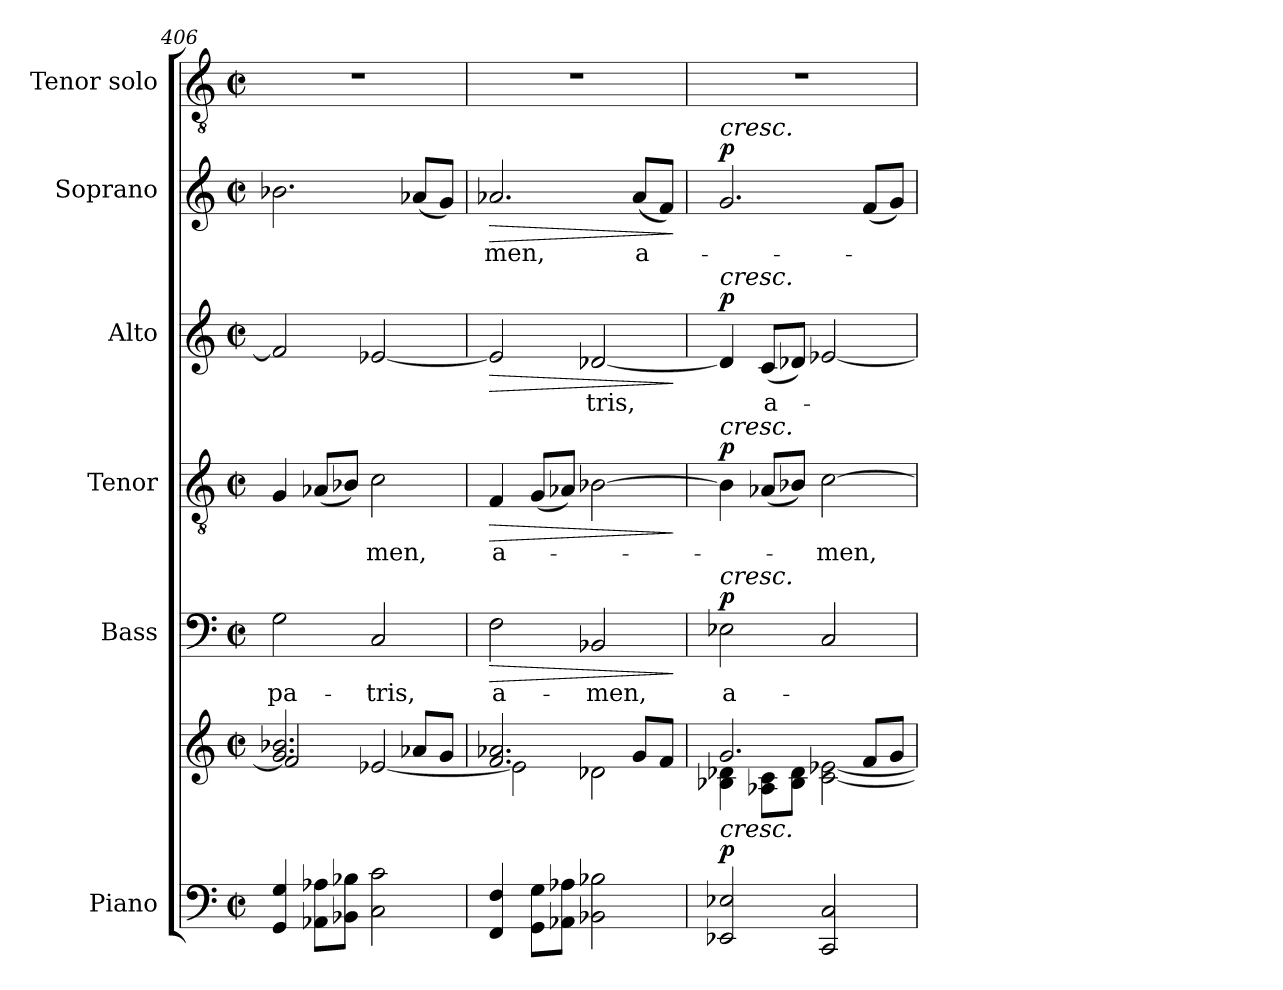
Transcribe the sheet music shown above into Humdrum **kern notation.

**kern	**kern	**dynam	**kern	**text	**dynam	**kern	**text	**dynam	**kern	**text	**dynam	**kern	**text	**dynam	**kern
*part6	*part6	*part6	*part5	*part5	*part5	*part4	*part4	*part4	*part3	*part3	*part3	*part2	*part2	*part2	*part1
*staff7	*staff6	*staff6/7	*staff5	*staff5	*staff5	*staff4	*staff4	*staff4	*staff3	*staff3	*staff3	*staff2	*staff2	*staff2	*staff1
*I"Piano	*	*	*I"Bass	*	*	*I"Tenor	*	*	*I"Alto	*	*	*I"Soprano	*	*	*I"Tenor solo
*I'Pno.	*	*	*I'B.	*	*	*I'T.	*	*	*I'A.	*	*	*I'S.	*	*	*I'T.s
*clefF4	*clefG2	*	*clefF4	*	*	*clefGv2	*	*	*clefG2	*	*	*clefG2	*	*	*clefGv2
*k[]	*k[]	*	*k[]	*	*	*k[]	*	*	*k[]	*	*	*k[]	*	*	*k[]
*M2/2	*M2/2	*	*M2/2	*	*	*M2/2	*	*	*M2/2	*	*	*M2/2	*	*	*M2/2
*met(c|)	*met(c|)	*	*met(c|)	*	*	*met(c|)	*	*	*met(c|)	*	*	*met(c|)	*	*	*met(c|)
=406	=406	=406	=406	=406	=406	=406	=406	=406	=406	=406	=406	=406	=406	=406	=406
*	*^	*	*	*	*	*	*	*	*	*	*	*	*	*	*
!	!	!	!	!	!LO:LY:b	!	!	!	!	!	!	!	!	!	!	!
4GG/ 4G/	2.g/ 2.b-X/	2f/]	.	2G\	pa-	.	4G/	.	.	2f/]	.	.	2.b-X\	.	.	1r
8AA-X\ 8A-X\L	.	.	.	.	.	.	(<8A-X/L	.	.	.	.	.	.	.	.	.
8BB-X\ 8B-X\J	.	.	.	.	.	.	8B-X/J)	.	.	.	.	.	.	.	.	.
!	!	!	!	!	!LO:LY:b	!	!	!LO:LY:b	!	!	!	!	!	!	!	!
2C\ 2c\	.	[2e-X/	.	2C/	-tris,	.	2c\	-men,	.	[2e-X/	.	.	.	.	.	.
.	8a-X/L	.	.	.	.	.	.	.	.	.	.	.	(<8a-X/L	.	.	.
.	8g/J	.	.	.	.	.	.	.	.	.	.	.	8g/J)	.	.	.
=407	=407	=407	=407	=407	=407	=407	=407	=407	=407	=407	=407	=407	=407	=407	=407	=407
!	!	!	!	!	!LO:LY:b	!LO:HP:b	!	!LO:LY:b	!LO:HP:b	!	!	!LO:HP:b	!	!LO:LY:b	!LO:HP:b	!
4FF/ 4F/	2.f/ 2.a-X/	2e-\]	.	2F\	a-	>	4F/	a-	>	2e-/]	.	>	2.a-X/	-men,	>	1r
8GG\ 8G\L	.	.	.	.	.	.	(<8G/L	.	.	.	.	.	.	.	.	.
8AA-X\ 8A-X\J	.	.	.	.	.	.	8A-X/J)	.	.	.	.	.	.	.	.	.
!	!	!	!	!	!LO:LY:b	!	!	!	!	!	!LO:LY:b	!	!	!	!	!
2BB-X\ 2B-X\	.	2d-X\	.	2BB-X/	-men,	.	[2B-X\	.	.	[2d-X/	-tris,	.	.	.	.	.
!	!	!	!	!	!	!	!	!	!	!	!	!	!	!LO:LY:b	!	!
.	8g/L	.	.	.	.	.	.	.	.	.	.	.	(<8a-/L	a-	.	.
.	8f/J	.	.	.	.	.	.	.	.	.	.	.	8f/J)	.	.	.
*	*v	*v	*	*	*	*	*	*	*	*	*	*	*	*	*	*
.	.	.	.	.	]	.	.	]	.	.	]	.	.	]	.
=408	=408	=408	=408	=408	=408	=408	=408	=408	=408	=408	=408	=408	=408	=408	=408
*	*^	*	*	*	*	*	*	*	*	*	*	*	*	*	*
!	!	!	!	!	!	!	!	!	!	!	!	!	!LO:TX:a:i:t=cresc.	!	!	!
!	!	!	!	!	!	!	!	!	!	!LO:TX:a:i:t=cresc.	!	!	!	!	!	!
!	!	!	!	!	!	!	!LO:TX:a:i:t=cresc.	!	!	!	!	!	!	!	!	!
!	!	!	!	!LO:TX:a:i:t=cresc.	!	!	!	!	!	!	!	!	!	!	!	!
!LO:TX:a:i:t=cresc.	!	!	!	!	!	!	!	!	!	!	!	!	!	!	!	!
!	!	!	!LO:DY:a=2	!	!LO:LY:b	!LO:DY:a	!	!	!LO:DY:a	!	!	!LO:DY:a	!	!	!LO:DY:a	!
2EE-X/ 2E-X/	2.g/	4B-X\ 4d-X\	p	2E-X\	a-	p	4B-\]	.	p	4d-/]	.	p	2.g/	.	p	1r
!	!	!	!	!	!	!	!	!	!	!	!LO:LY:b	!	!	!	!	!
.	.	8A-X\ 8c\L	.	.	.	.	(<8A-X/L	.	.	(<8c/L	a-	.	.	.	.	.
.	.	8B-\ 8d-\J	.	.	.	.	8B-X/J)	.	.	8d-X/J)	.	.	.	.	.	.
!	!	!	!	!	!	!	!	!LO:LY:b	!	!	!	!	!	!	!	!
2CC/ 2C/	.	[2c\ [2e-X\	.	2C/	.	.	[2c\	-men,	.	[2e-X/	.	.	.	.	.	.
.	8f/L	.	.	.	.	.	.	.	.	.	.	.	(<8f/L	.	.	.
.	8g/J	.	.	.	.	.	.	.	.	.	.	.	8g/J)	.	.	.
*	*v	*v	*	*	*	*	*	*	*	*	*	*	*	*	*	*
=	=	=	=	=	=	=	=	=	=	=	=	=	=	=	=
*-	*-	*-	*-	*-	*-	*-	*-	*-	*-	*-	*-	*-	*-	*-	*-
